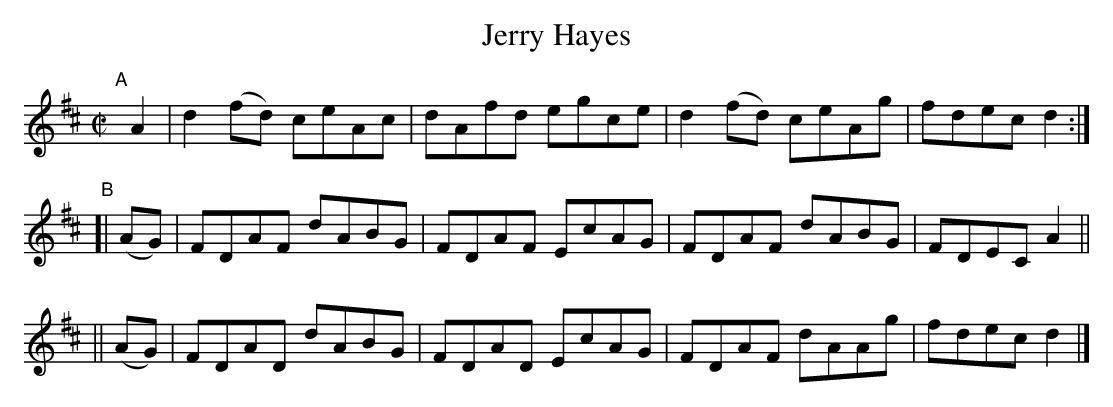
X:1
T: Jerry Hayes
M: C|
L: 1/8
K: D
"^A"[|]\
A2 | d2(fd) ceAc | dAfd egce | d2(fd) ceAg | fdec d2 :|
"^B"\
[| (AG) | FDAF dABG | FDAF EcAG | FDAF dABG | FDEC A2 ||
|| (AG) | FDAD dABG | FDAD EcAG | FDAF dAAg | fdec d2 |]
